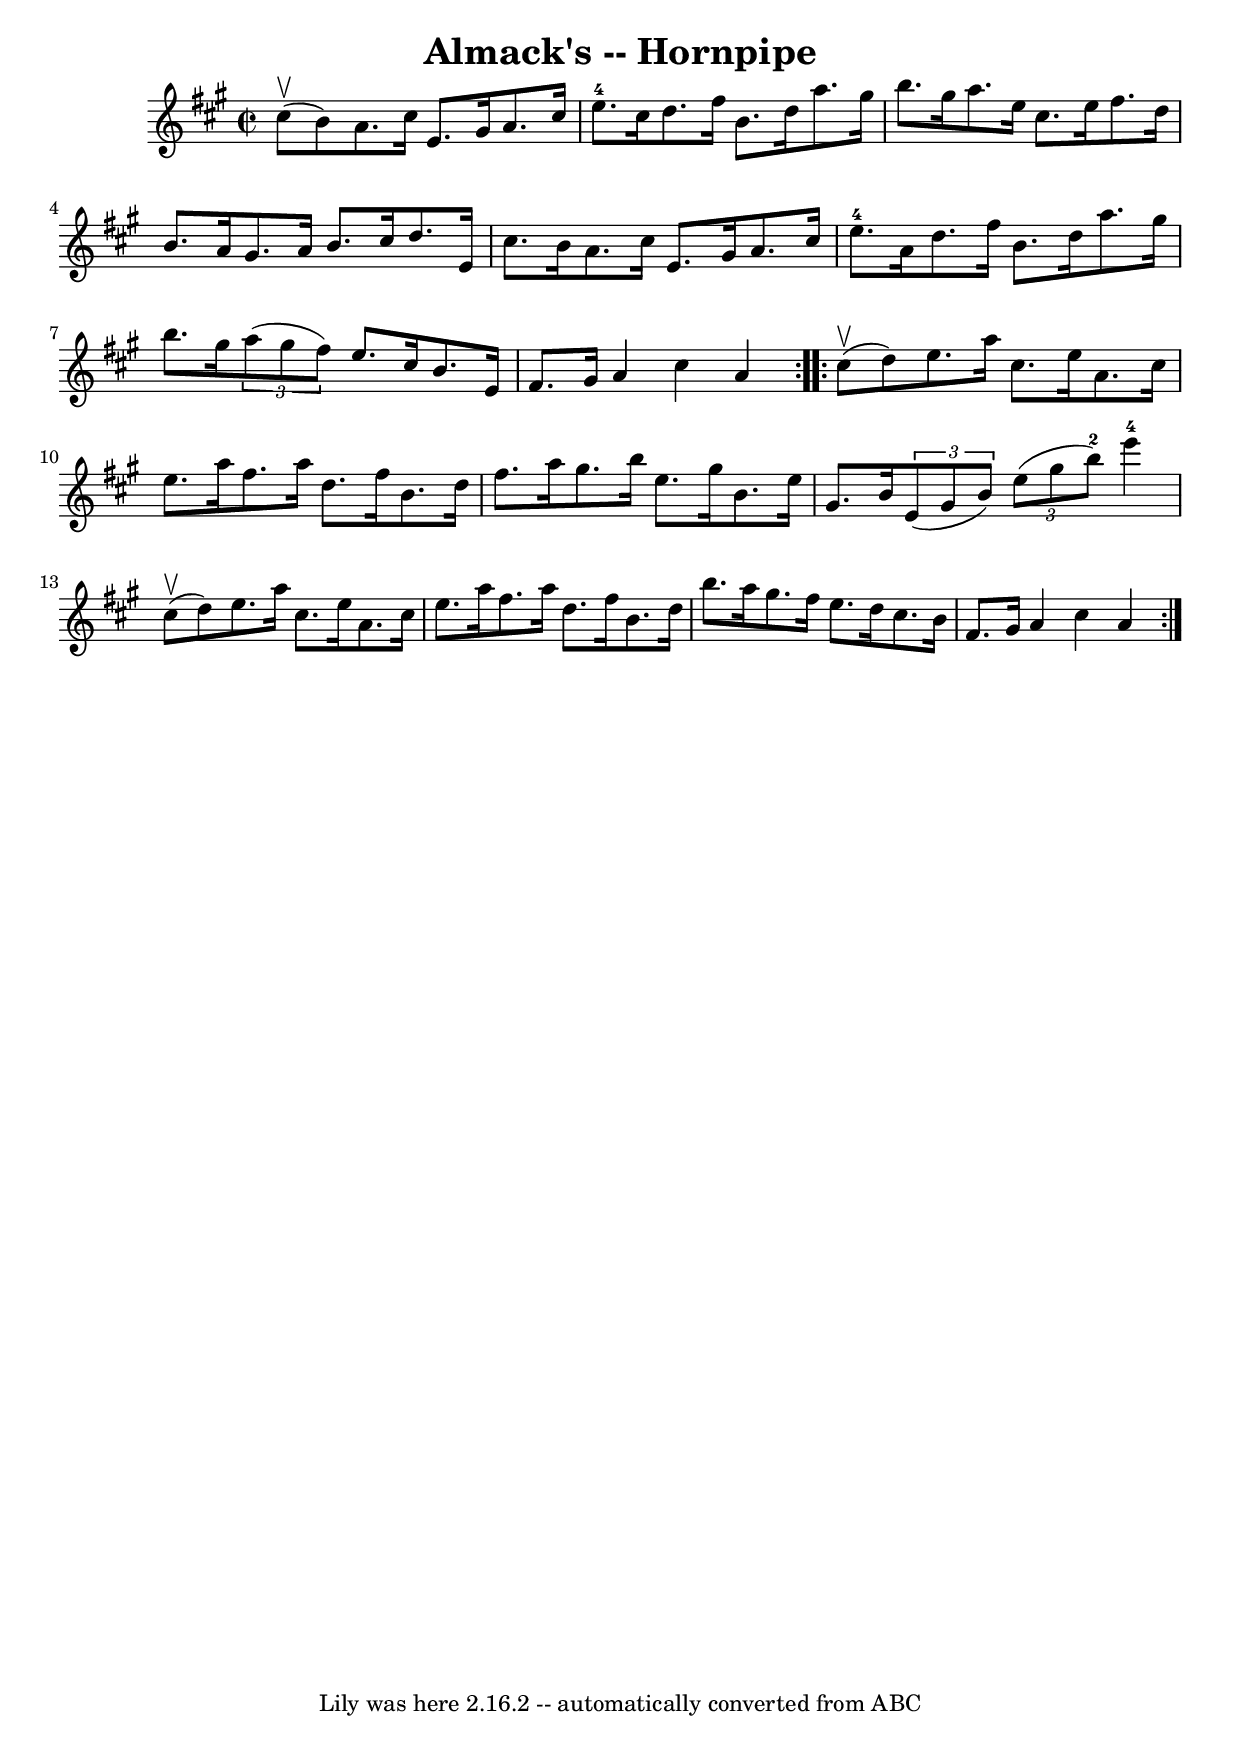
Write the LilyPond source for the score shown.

\version "2.7.40"
\include "Mammoth.ily"
\header {
	book = "Cole's 1000 Fiddle Tunes"
	crossRefNumber = "1"
	footnotes = ""
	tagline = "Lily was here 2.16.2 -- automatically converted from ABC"
	title = "Almack's -- Hornpipe"
}
voicedefault =  {
\set Score.defaultBarType = "empty"

\repeat volta 2 {
\override Staff.TimeSignature #'style = #'C
 \time 2/2 \key a \major cis''8 (^\upbow b'8) |
 a'8.    
cis''16 e'8. gis'16 a'8. cis''16 e''8.-4 cis''16  |
  
 d''8. fis''16 b'8. d''16 a''8. gis''16 b''8. gis''16  
|
 a''8. e''16 cis''8. e''16 fis''8. d''16 b'8.    
a'16  |
 gis'8. a'16 b'8. cis''16 d''8. e'16 cis''8.  
 b'16  |
 a'8. cis''16 e'8. gis'16 a'8. cis''16    
e''8.-4 a'16  |
 d''8. fis''16 b'8. d''16 a''8.    
gis''16 b''8. gis''16  |
     \times 2/3 { a''8 (gis''8    
fis''8) } e''8. cis''16 b'8. e'16 fis'8. gis'16  |
   
a'4 cis''4 a'4  }     \repeat volta 2 { cis''8 (^\upbow d''8) 
|
 e''8. a''16 cis''8. e''16 a'8. cis''16 e''8.    
a''16  |
 fis''8. a''16 d''8. fis''16 b'8. d''16    
fis''8. a''16  |
 gis''8. b''16 e''8. gis''16 b'8.    
e''16 gis'8. b'16  |
   \times 2/3 { e'8 (gis'8 b'8) }   
\times 2/3 { e''8 (gis''8 b''8-2) } e'''4-4 cis''8 
(^\upbow d''8) |
 e''8. a''16 cis''8. e''16 a'8.    
cis''16 e''8. a''16  |
 fis''8. a''16 d''8. fis''16    
b'8. d''16 b''8. a''16  |
 gis''8. fis''16 e''8.    
d''16 cis''8. b'16 fis'8. gis'16  |
 a'4 cis''4 a'4  
}   
}

\score{
    <<

	\context Staff="default"
	{
	    \voicedefault 
	}

    >>
	\layout {
	}
	\midi {}
}
